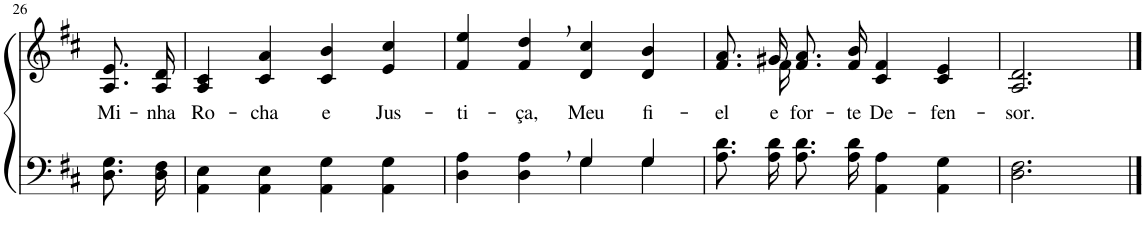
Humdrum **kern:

**kern	**kern	**text
*part2	*part1	*part1
*staff2	*staff1	*staff1
*I"Parte III e IV	*I"Parte I e II	*
!!LO:PB:g=z
*clefF4	*clefG2	*
*k[f#c#]	*k[f#c#]	*
*M4/4	*M4/4	*
=26	=26	=26
!	!	!LO:LY:b
8.D\ 8.G\L	8.A/ 8.e/L	Mi-
!	!	!LO:LY:b
16D\ 16F#\Jk	16A/ 16d/Jk	-nha
=27	=27	=27
!	!	!LO:LY:b
4AA\ 4E\	4A/ 4c#/	Ro-
!	!	!LO:LY:b
4AA\ 4E\	4c#/ 4a/	-cha
!	!	!LO:LY:b
4AA\ 4G\	4c#/ 4b/	e
!	!	!LO:LY:b
4AA\ 4G\	4e/ 4cc#/	Jus-
=28	=28	=28
*^	*	*
!	!	!	!LO:LY:b
2ryy	4D\ 4A\	4f#/ 4ee/	-ti-
!	!	!	!LO:LY:b
.	4D\ 4A\	4f#/, 4dd/,	-ça,
!	!	!	!LO:LY:b
4G/	4G\	4d/ 4cc#/	Meu
!	!	!	!LO:LY:b
4G/	4G\	4d/ 4b/	fi-
=29	=29	=29	=29
!	!	!	!LO:LY:b
*v	*v	*^	*
8.A\ 8.d\L	8.f#/ 8.a/L	8.ryy	-el
!	!	!	!LO:LY:b
16A\ 16d\Jk	16g#X/Jk	16f#\	-e
!	!	!	!LO:LY:b
8.A\ 8.d\L	8.f#/ 8.a/L	2.ryy	for-
!	!	!	!LO:LY:b
16A\ 16d\Jk	16f#/ 16b/Jk	.	-te
!	!	!	!LO:LY:b
4AA\ 4A\	4c#/ 4f#/	.	De-
!	!	!	!LO:LY:b
4AA\ 4G\	4c#/ 4e/	.	-fen-
*	*v	*v	*
=30	=30	=30
!	!	!LO:LY:b
2.D\ 2.F#\	2.A/ 2.d/	-sor.
==	==	==
*-	*-	*-
